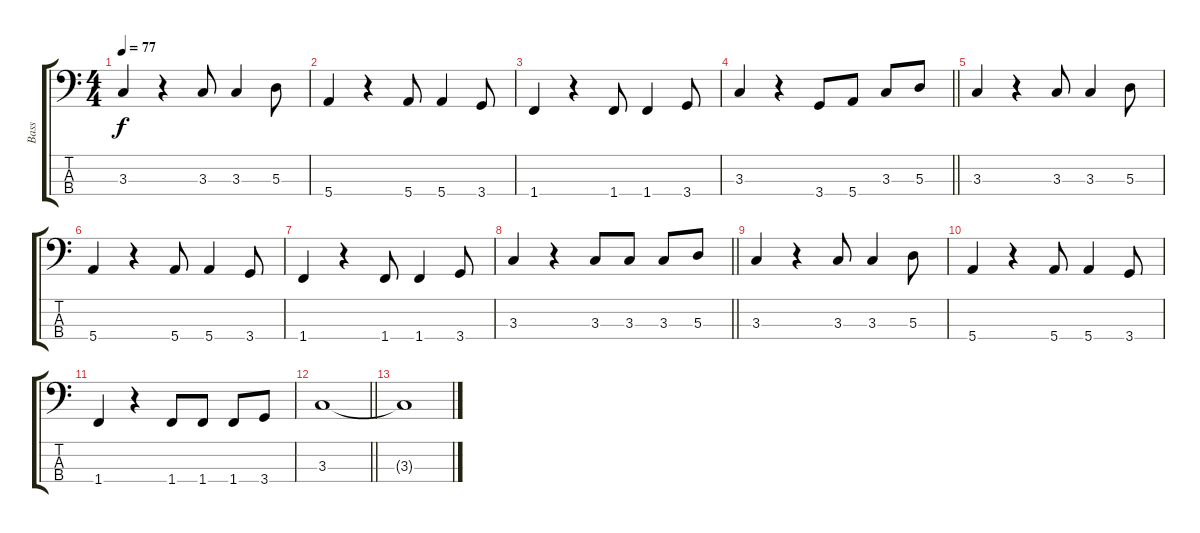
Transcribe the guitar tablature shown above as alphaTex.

\track ("Bass" "Bass") {instrument electricbassfinger}
\staff {score tabs}
\tuning (G2 D2 A1 E1) {hide}
\ts (4 4)
\tempo 77
\clef f4
\ks c
3.3.4{dy f} r.4 3.3.8 3.3.4 5.3.8 |
5.4.4 r.4 5.4.8 5.4.4 3.4.8 |
1.4.4 r.4 1.4.8 1.4.4 3.4.8 |
\barLineRight lightlight
3.3.4 r.4 3.4.8 5.4.8 3.3.8 5.3.8 |
3.3.4 r.4 3.3.8 3.3.4 5.3.8 |
5.4.4 r.4 5.4.8 5.4.4 3.4.8 |
1.4.4 r.4 1.4.8 1.4.4 3.4.8 |
\barLineRight lightlight
3.3.4 r.4 3.3.8 3.3.8 3.3.8 5.3.8 |
3.3.4 r.4 3.3.8 3.3.4 5.3.8 |
5.4.4 r.4 5.4.8 5.4.4 3.4.8 |
1.4.4 r.4 1.4.8 1.4.8 1.4.8 3.4.8 |
\barLineRight lightlight
3.3.1 |
3.3{t}.1
